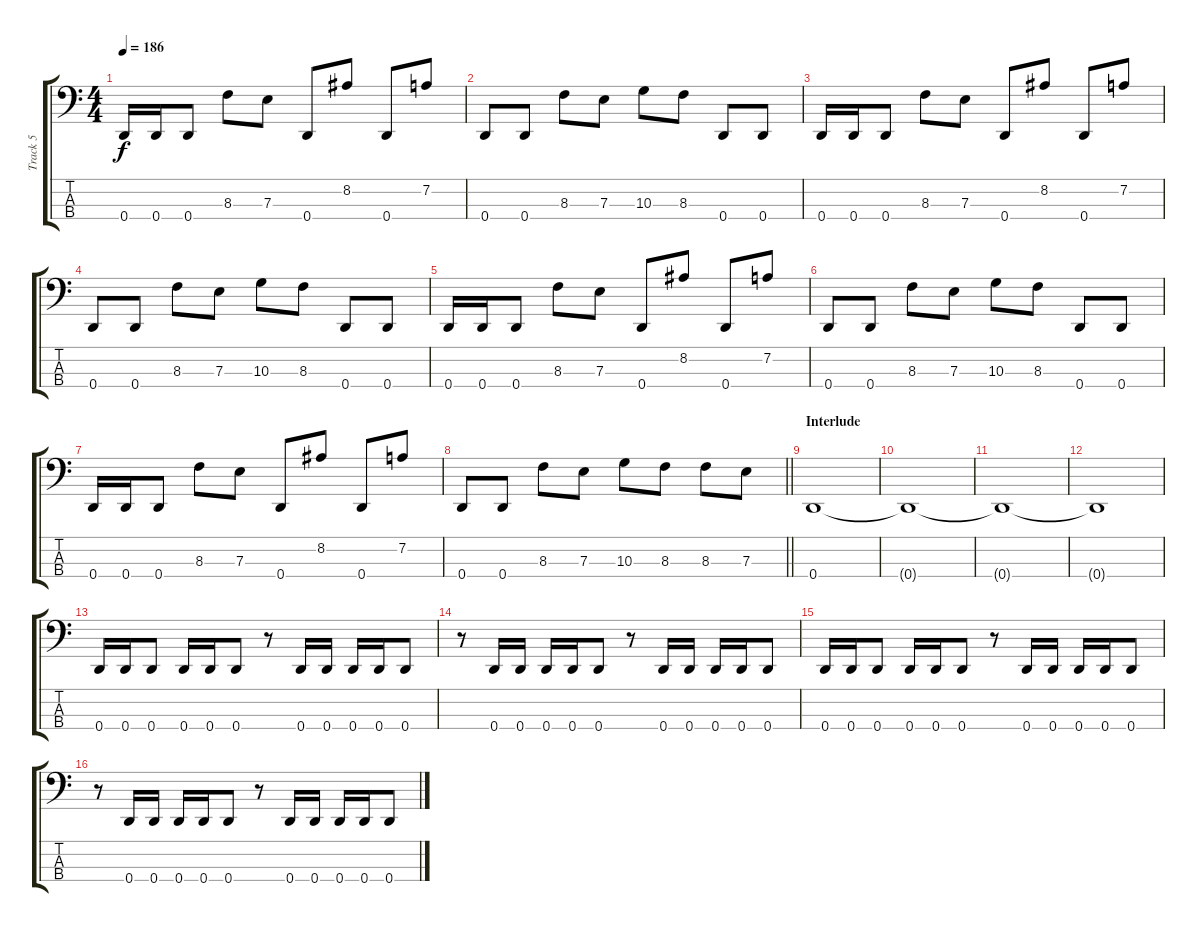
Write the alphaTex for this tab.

\track ("Track 5" "Track 5") {instrument electricbasspick}
\staff {score tabs}
\tuning (G2 D2 A1 D1) {hide}
\ts (4 4)
\tempo 186
\clef f4
\ks c
0.4.16{dy f} 0.4.16 0.4.8 8.3.8 7.3.8 0.4.8 8.2.8 0.4.8 7.2.8 |
0.4.8 0.4.8 8.3.8 7.3.8 10.3.8 8.3.8 0.4.8 0.4.8 |
0.4.16 0.4.16 0.4.8 8.3.8 7.3.8 0.4.8 8.2.8 0.4.8 7.2.8 |
0.4.8 0.4.8 8.3.8 7.3.8 10.3.8 8.3.8 0.4.8 0.4.8 |
0.4.16 0.4.16 0.4.8 8.3.8 7.3.8 0.4.8 8.2.8 0.4.8 7.2.8 |
0.4.8 0.4.8 8.3.8 7.3.8 10.3.8 8.3.8 0.4.8 0.4.8 |
0.4.16 0.4.16 0.4.8 8.3.8 7.3.8 0.4.8 8.2.8 0.4.8 7.2.8 |
\barLineRight lightlight
0.4.8 0.4.8 8.3.8 7.3.8 10.3.8 8.3.8 8.3.8 7.3.8 |
\section ("" "Interlude")
0.4.1 |
0.4{t}.1 |
0.4{t}.1 |
0.4{t}.1 |
0.4.16 0.4.16 0.4.8 0.4.16 0.4.16 0.4.8 r.8 0.4.16 0.4.16 0.4.16 0.4.16 0.4.8 |
r.8 0.4.16 0.4.16 0.4.16 0.4.16 0.4.8 r.8 0.4.16 0.4.16 0.4.16 0.4.16 0.4.8 |
0.4.16 0.4.16 0.4.8 0.4.16 0.4.16 0.4.8 r.8 0.4.16 0.4.16 0.4.16 0.4.16 0.4.8 |
r.8 0.4.16 0.4.16 0.4.16 0.4.16 0.4.8 r.8 0.4.16 0.4.16 0.4.16 0.4.16 0.4.8
